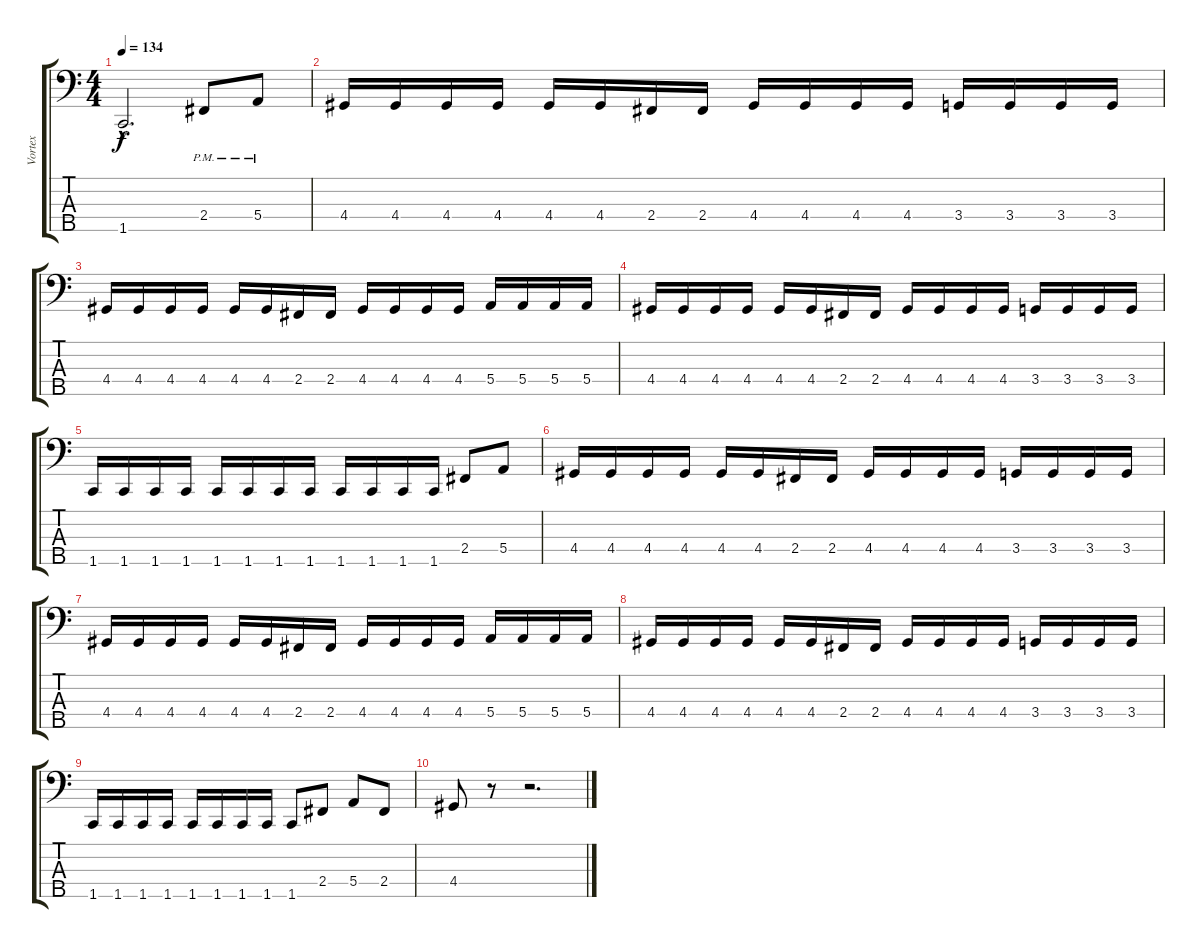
\track ("Vortex" "Vortex") {instrument electricbassfinger}
\staff {score tabs}
\tuning (G2 D2 A1 E1 B0) {hide}
\ts (4 4)
\tempo 134
\clef f4
\ks c
1.5{hac}.2{d dy f} 2.4{pm}.8 5.4{pm}.8 |
4.4.16 4.4.16 4.4.16 4.4.16 4.4.16 4.4.16 2.4.16 2.4.16 4.4.16 4.4.16 4.4.16 4.4.16 3.4.16 3.4.16 3.4.16 3.4.16 |
4.4.16 4.4.16 4.4.16 4.4.16 4.4.16 4.4.16 2.4.16 2.4.16 4.4.16 4.4.16 4.4.16 4.4.16 5.4.16 5.4.16 5.4.16 5.4.16 |
4.4.16 4.4.16 4.4.16 4.4.16 4.4.16 4.4.16 2.4.16 2.4.16 4.4.16 4.4.16 4.4.16 4.4.16 3.4.16 3.4.16 3.4.16 3.4.16 |
1.5.16 1.5.16 1.5.16 1.5.16 1.5.16 1.5.16 1.5.16 1.5.16 1.5.16 1.5.16 1.5.16 1.5.16 2.4.8 5.4.8 |
4.4.16 4.4.16 4.4.16 4.4.16 4.4.16 4.4.16 2.4.16 2.4.16 4.4.16 4.4.16 4.4.16 4.4.16 3.4.16 3.4.16 3.4.16 3.4.16 |
4.4.16 4.4.16 4.4.16 4.4.16 4.4.16 4.4.16 2.4.16 2.4.16 4.4.16 4.4.16 4.4.16 4.4.16 5.4.16 5.4.16 5.4.16 5.4.16 |
4.4.16 4.4.16 4.4.16 4.4.16 4.4.16 4.4.16 2.4.16 2.4.16 4.4.16 4.4.16 4.4.16 4.4.16 3.4.16 3.4.16 3.4.16 3.4.16 |
1.5.16 1.5.16 1.5.16 1.5.16 1.5.16 1.5.16 1.5.16 1.5.16 1.5.8 2.4.8 5.4.8 2.4.8 |
4.4.8 r.8 r.2{d}
